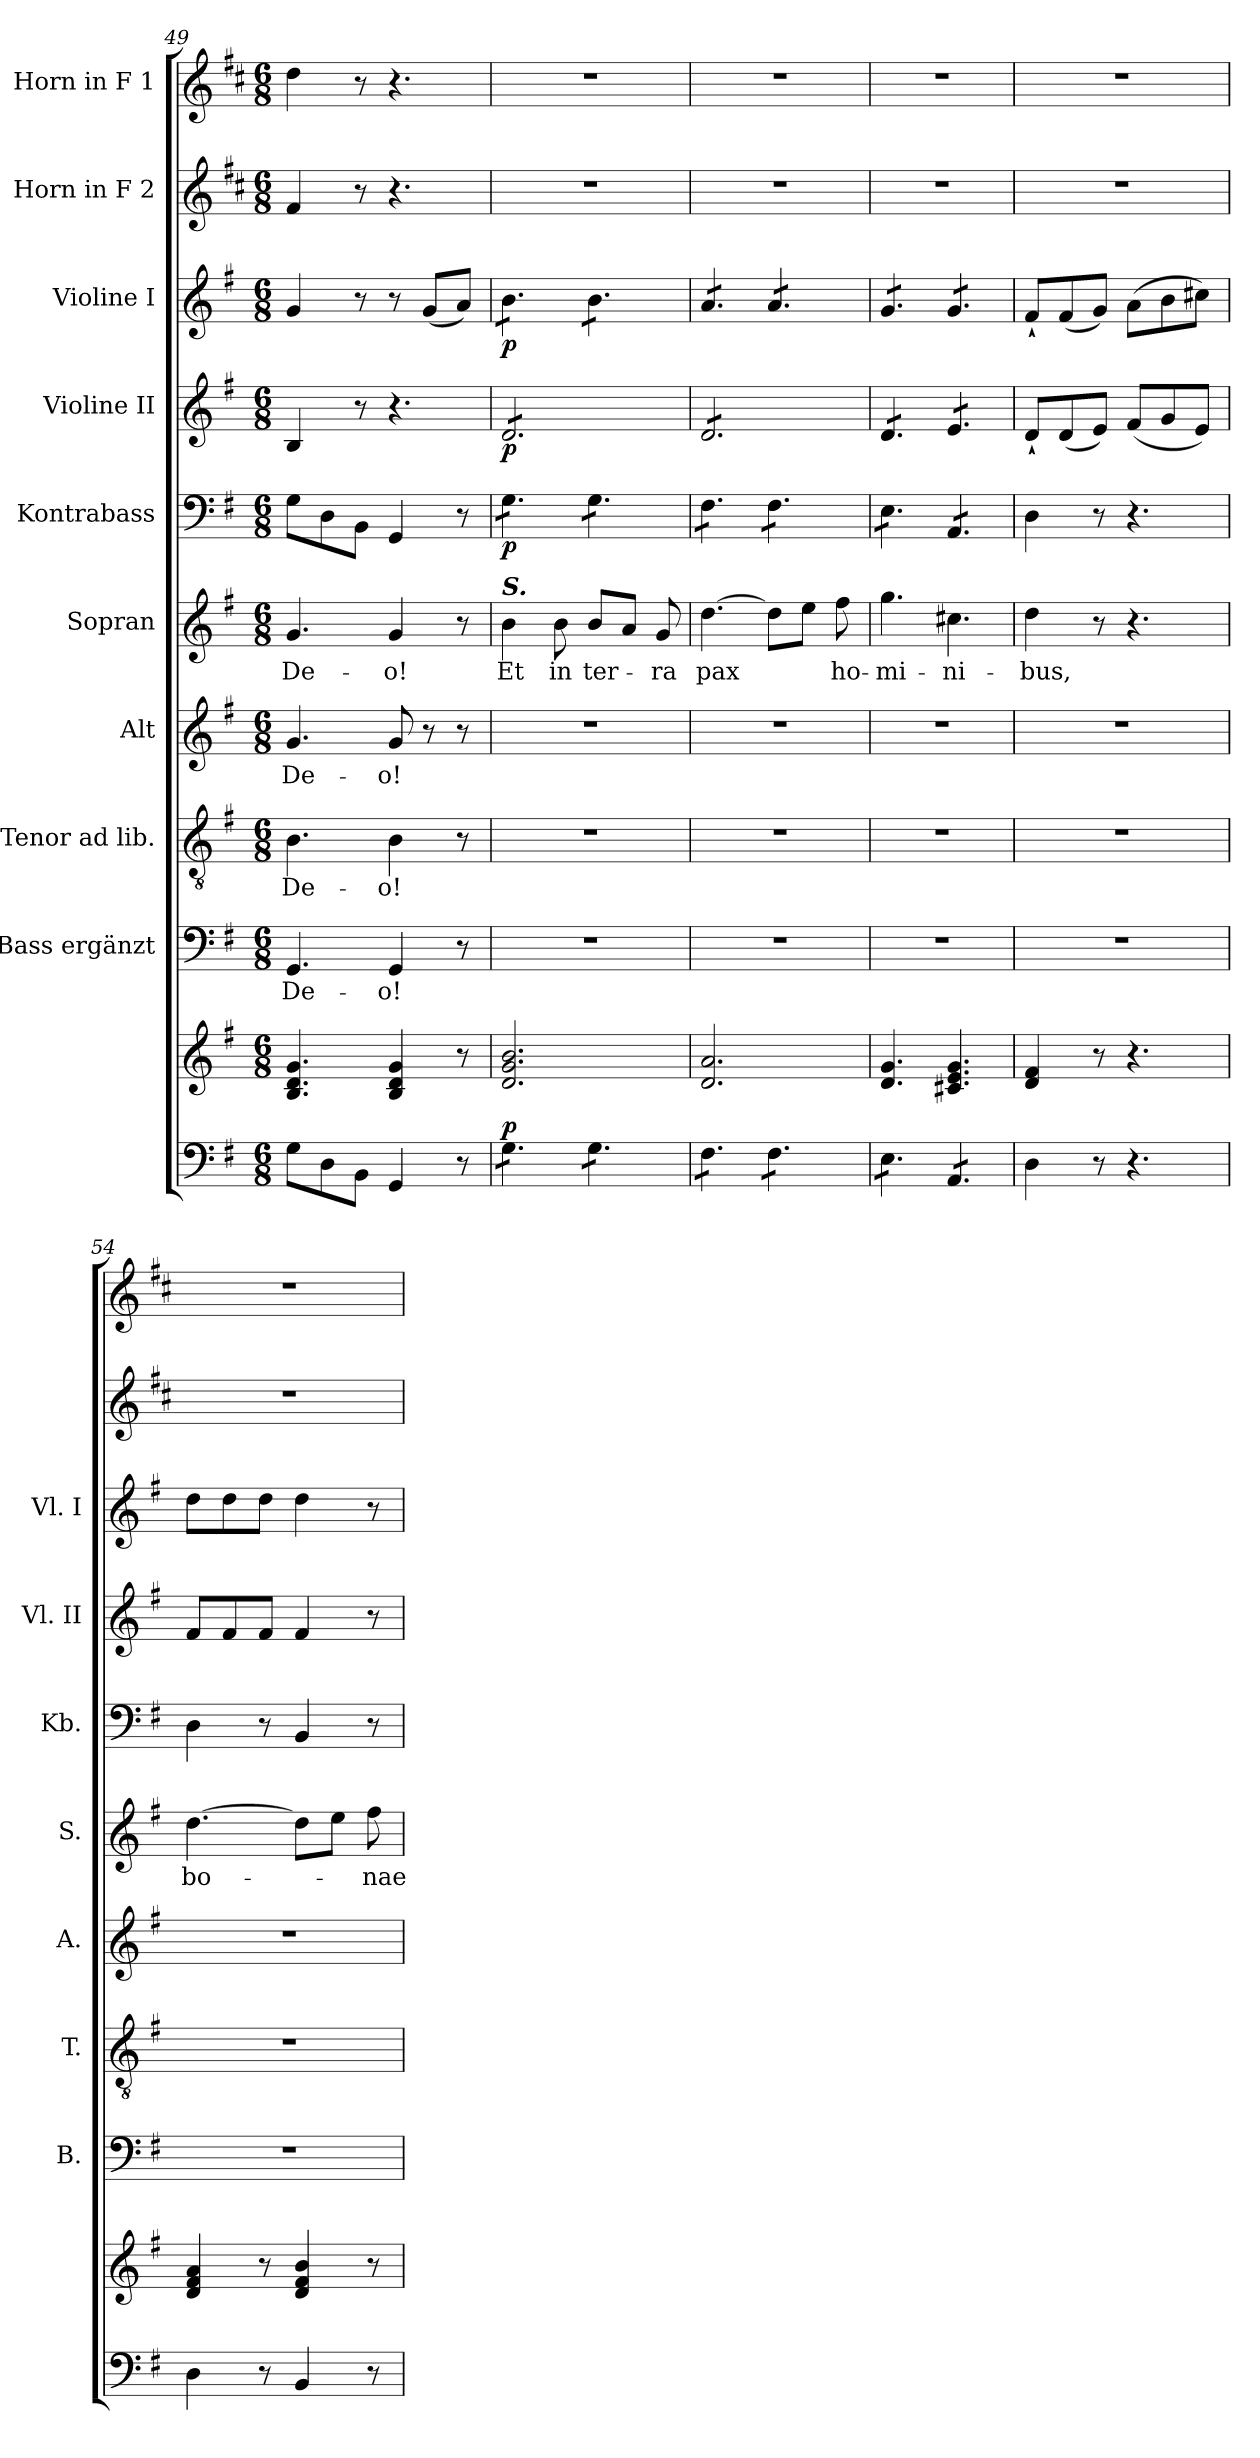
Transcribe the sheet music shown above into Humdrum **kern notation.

**kern	**kern	**dynam	**kern	**text	**kern	**text	**kern	**text	**kern	**text	**kern	**dynam	**kern	**dynam	**kern	**dynam	**kern	**kern
*part10	*part10	*part10	*part9	*part9	*part8	*part8	*part7	*part7	*part6	*part6	*part5	*part5	*part4	*part4	*part3	*part3	*part2	*part1
*staff11	*staff10	*staff10/11	*staff9	*staff9	*staff8	*staff8	*staff7	*staff7	*staff6	*staff6	*staff5	*staff5	*staff4	*staff4	*staff3	*staff3	*staff2	*staff1
*	*	*	*I"Bass ergänzt	*	*I"Tenor ad lib.	*	*I"Alt	*	*I"Sopran	*	*I"Kontrabass	*	*I"Violine II	*	*I"Violine I	*	*I"Horn in F 2	*I"Horn in F 1
*	*	*	*I'B.	*	*I'T.	*	*I'A.	*	*I'S.	*	*I'Kb.	*	*I'Vl. II	*	*I'Vl. I	*	*	*
*clefF4	*clefG2	*	*clefF4	*	*clefGv2	*	*clefG2	*	*clefG2	*	*clefF4	*	*clefG2	*	*clefG2	*	*clefG2	*clefG2
*	*	*	*	*	*	*	*	*	*	*	*ITrd7c12	*	*	*	*	*	*ITrd4c7	*ITrd4c7
*k[f#]	*k[f#]	*	*k[f#]	*	*k[f#]	*	*k[f#]	*	*k[f#]	*	*k[f#]	*	*k[f#]	*	*k[f#]	*	*k[f#]	*k[f#]
*G:	*G:	*	*G:	*	*G:	*	*G:	*	*G:	*	*G:	*	*G:	*	*G:	*	*G:	*G:
*M6/8	*M6/8	*	*M6/8	*	*M6/8	*	*M6/8	*	*M6/8	*	*M6/8	*	*M6/8	*	*M6/8	*	*M6/8	*M6/8
=49	=49	=49	=49	=49	=49	=49	=49	=49	=49	=49	=49	=49	=49	=49	=49	=49	=49	=49
!	!	!	!	!LO:LY:b	!	!LO:LY:b	!	!LO:LY:b	!	!LO:LY:b	!	!	!	!	!	!	!	!
8G\L	4.B/ 4.d/ 4.g/	.	4.GG/	De-	4.B\	De-	4.g/	De-	4.g/	De-	8GG\L	.	4B/	.	4g/	.	4B/	4g\
8D\	.	.	.	.	.	.	.	.	.	.	8DD\	.	.	.	.	.	.	.
8BB\J	.	.	.	.	.	.	.	.	.	.	8BBB\J	.	8r	.	8r	.	8r	8r
!	!	!	!	!LO:LY:b	!	!LO:LY:b	!	!LO:LY:b	!	!LO:LY:b	!	!	!	!	!	!	!	!
4GG/	4B/ 4d/ 4g/	.	4GG/	-o!	4B\	-o!	8g/	-o!	4g/	-o!	4GGG/	.	4.r	.	8r	.	4.r	4.r
.	.	.	.	.	.	.	8r	.	.	.	.	.	.	.	(<8g/L	.	.	.
8r	8r	.	8r	.	8r	.	8r	.	8r	.	8r	.	.	.	8a/J)	.	.	.
=50	=50	=50	=50	=50	=50	=50	=50	=50	=50	=50	=50	=50	=50	=50	=50	=50	=50	=50
!	!	!	!	!	!	!	!	!	!LO:TX:a:Bi:t=S.	!	!	!	!	!	!	!	!	!
!	!	!LO:DY:a=2	!	!	!	!	!	!	!	!LO:LY:b	!	!LO:DY:b	!	!LO:DY:b	!	!LO:DY:b	!	!
*tremolo	*	*	*	*	*	*	*	*	*	*	*	*	*	*	*	*	*	*
*	*	*	*	*	*	*	*	*	*	*	*tremolo	*	*	*	*	*	*	*
*	*	*	*	*	*	*	*	*	*	*	*	*	*tremolo	*	*	*	*	*
*	*	*	*	*	*	*	*	*	*	*	*	*	*	*	*tremolo	*	*	*
8G\L	2.d/ 2.g/ 2.b/	p	2.r	.	2.r	.	2.r	.	4b\	Et	8GG\L	p	8d/L	p	8b\L	p	2.r	2.r
8G\	.	.	.	.	.	.	.	.	.	.	8GG\	.	8d/	.	8b\	.	.	.
!	!	!	!	!	!	!	!	!	!	!LO:LY:b	!	!	!	!	!	!	!	!
8G\J	.	.	.	.	.	.	.	.	8b\	in	8GG\J	.	8d/	.	8b\J	.	.	.
!	!	!	!	!	!	!	!	!	!	!LO:LY:b	!	!	!	!	!	!	!	!
8G\L	.	.	.	.	.	.	.	.	8b/L	ter-	8GG\L	.	8d/	.	8b\L	.	.	.
8G\	.	.	.	.	.	.	.	.	8a/J	.	8GG\	.	8d/	.	8b\	.	.	.
!	!	!	!	!	!	!	!	!	!	!LO:LY:b	!	!	!	!	!	!	!	!
8G\J	.	.	.	.	.	.	.	.	8g/	-ra	8GG\J	.	8d/J	.	8b\J	.	.	.
=51	=51	=51	=51	=51	=51	=51	=51	=51	=51	=51	=51	=51	=51	=51	=51	=51	=51	=51
!	!	!	!	!	!	!	!	!	!	!LO:LY:b	!	!	!	!	!	!	!	!
8F#\L	2.d/ 2.a/	.	2.r	.	2.r	.	2.r	.	[4.dd\	pax	8FF#\L	.	8d/L	.	8a/L	.	2.r	2.r
8F#\	.	.	.	.	.	.	.	.	.	.	8FF#\	.	8d/	.	8a/	.	.	.
8F#\J	.	.	.	.	.	.	.	.	.	.	8FF#\J	.	8d/	.	8a/J	.	.	.
8F#\L	.	.	.	.	.	.	.	.	8dd\L]	.	8FF#\L	.	8d/	.	8a/L	.	.	.
8F#\	.	.	.	.	.	.	.	.	8ee\J	.	8FF#\	.	8d/	.	8a/	.	.	.
!	!	!	!	!	!	!	!	!	!	!LO:LY:b	!	!	!	!	!	!	!	!
8F#\J	.	.	.	.	.	.	.	.	8ff#\	ho-	8FF#\J	.	8d/J	.	8a/J	.	.	.
=52	=52	=52	=52	=52	=52	=52	=52	=52	=52	=52	=52	=52	=52	=52	=52	=52	=52	=52
!	!	!	!	!	!	!	!	!	!	!LO:LY:b	!	!	!	!	!	!	!	!
8E\L	4.d/ 4.g/	.	2.r	.	2.r	.	2.r	.	4.gg\	-mi-	8EE\L	.	8d/L	.	8g/L	.	2.r	2.r
8E\	.	.	.	.	.	.	.	.	.	.	8EE\	.	8d/	.	8g/	.	.	.
8E\J	.	.	.	.	.	.	.	.	.	.	8EE\J	.	8d/J	.	8g/J	.	.	.
!	!	!	!	!	!	!	!	!	!	!LO:LY:b	!	!	!	!	!	!	!	!
8AA/L	4.c#X/ 4.e/ 4.g/	.	.	.	.	.	.	.	4.cc#X\	-ni-	8AAA/L	.	8e/L	.	8g/L	.	.	.
8AA/	.	.	.	.	.	.	.	.	.	.	8AAA/	.	8e/	.	8g/	.	.	.
8AA/J	.	.	.	.	.	.	.	.	.	.	8AAA/J	.	8e/J	.	8g/J	.	.	.
*	*	*	*	*	*	*	*	*	*	*	*	*	*	*	*Xtremolo	*	*	*
*	*	*	*	*	*	*	*	*	*	*	*	*	*Xtremolo	*	*	*	*	*
*	*	*	*	*	*	*	*	*	*	*	*Xtremolo	*	*	*	*	*	*	*
*Xtremolo	*	*	*	*	*	*	*	*	*	*	*	*	*	*	*	*	*	*
=53	=53	=53	=53	=53	=53	=53	=53	=53	=53	=53	=53	=53	=53	=53	=53	=53	=53	=53
!	!	!	!	!	!	!	!	!	!	!LO:LY:b	!	!	!	!	!	!	!	!
4D\	4d/ 4f#/	.	2.r	.	2.r	.	2.r	.	4dd\	-bus,	4DD\	.	8d`</L	.	8f#`</L	.	2.r	2.r
.	.	.	.	.	.	.	.	.	.	.	.	.	(<8d/	.	(<8f#/	.	.	.
8r	8r	.	.	.	.	.	.	.	8r	.	8r	.	8e/J)	.	8g/J)	.	.	.
4.r	4.r	.	.	.	.	.	.	.	4.r	.	4.r	.	(<8f#/L	.	(>8a\L	.	.	.
.	.	.	.	.	.	.	.	.	.	.	.	.	8g/	.	8b\	.	.	.
.	.	.	.	.	.	.	.	.	.	.	.	.	8e/J)	.	8cc#X\J)	.	.	.
!!LO:PB:g=z
=54	=54	=54	=54	=54	=54	=54	=54	=54	=54	=54	=54	=54	=54	=54	=54	=54	=54	=54
!	!	!	!	!	!	!	!	!	!	!LO:LY:b	!	!	!	!	!	!	!	!
4D\	4d/ 4f#/ 4a/	.	2.r	.	2.r	.	2.r	.	[4.dd\	bo-	4DD\	.	8f#/L	.	8dd\L	.	2.r	2.r
.	.	.	.	.	.	.	.	.	.	.	.	.	8f#/	.	8dd\	.	.	.
8r	8r	.	.	.	.	.	.	.	.	.	8r	.	8f#/J	.	8dd\J	.	.	.
4BB/	4d/ 4f#/ 4b/	.	.	.	.	.	.	.	8dd\L]	.	4BBB/	.	4f#/	.	4dd\	.	.	.
.	.	.	.	.	.	.	.	.	8ee\J	.	.	.	.	.	.	.	.	.
!	!	!	!	!	!	!	!	!	!	!LO:LY:b	!	!	!	!	!	!	!	!
8r	8r	.	.	.	.	.	.	.	8ff#\	-nae	8r	.	8r	.	8r	.	.	.
=	=	=	=	=	=	=	=	=	=	=	=	=	=	=	=	=	=	=
*-	*-	*-	*-	*-	*-	*-	*-	*-	*-	*-	*-	*-	*-	*-	*-	*-	*-	*-
